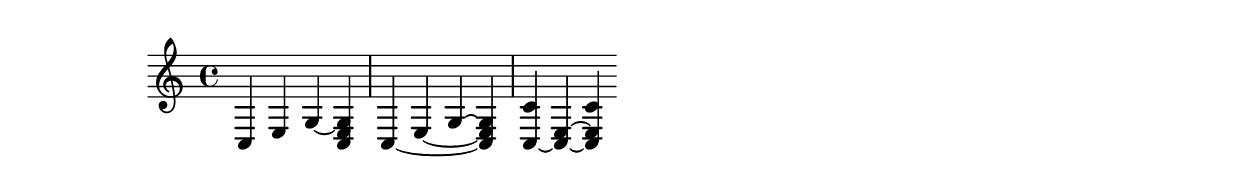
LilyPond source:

\header
{

  texidoc =

  "when @code{tieWaitForNote} is set, the right-tied note does not
 have to follow the lef-tied note directly. When @code{tieWaitForNote}
 is set to false, any tie will erase all pending ties."
  
}

\version "2.10.0"

\paper { ragged-right =  ##t }
\relative {
  c~ e~ g~ <c, e g>
  \set tieWaitForNote = ##t
  c~ e~ g~ <c, e g>

  <c c'> ~

  \set tieWaitForNote = ##f
  <c e> ~
  <c e c'>
  |

}
